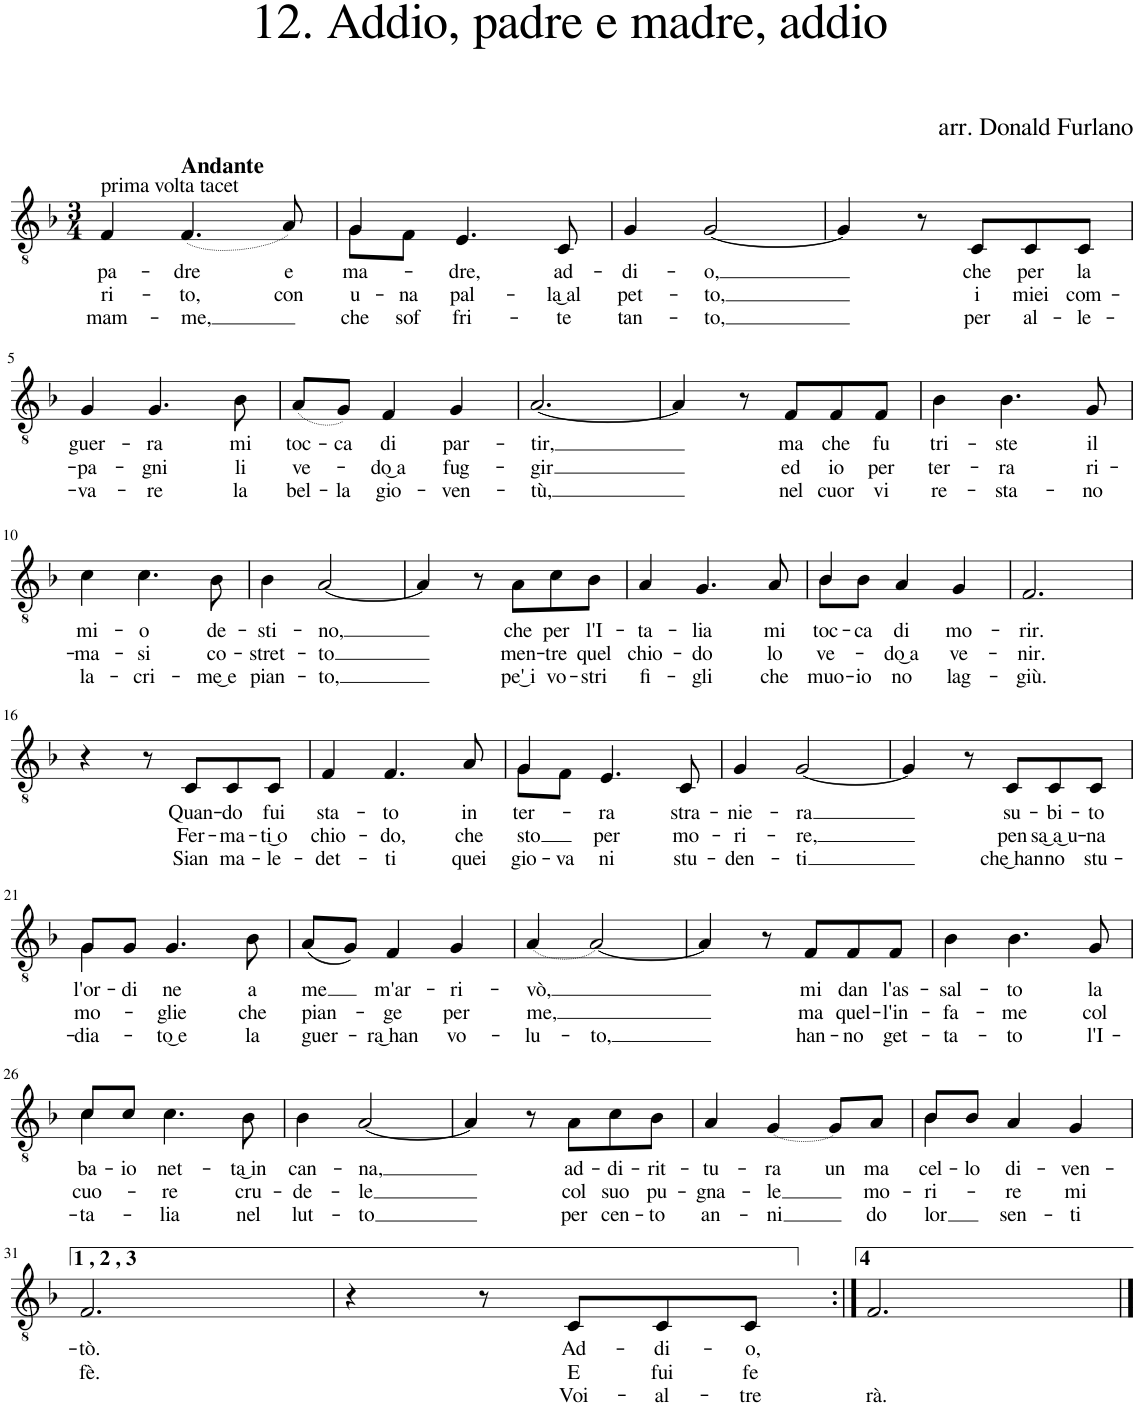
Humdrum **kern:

**kern	**text	**text	**text
*part1	*part1	*part1	*part1
*staff1	*staff1	*staff1	*staff1
*I"Tenor	*	*	*
*clefGv2	*	*	*
*k[b-]	*	*	*
*M3/4	*	*	*
=1	=1	=1	=1
!LO:TX:a:t=prima volta tacet	!	!	!
!	!LO:LY:b	!LO:LY:b	!LO:LY:b
4F/	pa-	ri-	mam-
!LO:TX:a:B:t=Andante	!	!	!
!	!LO:LY:b	!LO:LY:b	!LO:LY:b
(4.F/	-dre	-to,	-me,
!	!LO:LY:b	!LO:LY:b	!
8A/)	e	con	.
=2	=2	=2	=2
!	!LO:LY:b	!	!
*^	*	*	*
!	!	!	!LO:LY:b	!LO:LY:b
4G/	8G\L	.	u-	che
!	!	!	!LO:LY:b	!LO:LY:b
.	8F\J	.	-na	sof-
!	!	!LO:LY:b	!LO:LY:b	!LO:LY:b
4.E/	2ryy	-dre,	pal-	fri-
!	!	!LO:LY:b	!LO:LY:b	!LO:LY:b
8C/	.	ad-	-la͜ al	-te
*v	*v	*	*	*
=3	=3	=3	=3
!	!LO:LY:b	!LO:LY:b	!LO:LY:b
4G/	-di-	pet-	tan-
!	!LO:LY:b	!LO:LY:b	!LO:LY:b
[2G/	-o,	-to,	-to,
=4	=4	=4	=4
4G/]	.	.	.
8r	.	.	.
!	!LO:LY:b	!LO:LY:b	!LO:LY:b
8C/L	che	i	per
!	!LO:LY:b	!LO:LY:b	!LO:LY:b
8C/	per	miei	al-
!	!LO:LY:b	!LO:LY:b	!LO:LY:b
8C/J	la	com-	-le-
!!LO:LB:g=z
=5	=5	=5	=5
!	!LO:LY:b	!LO:LY:b	!LO:LY:b
4G/	guer-	-pa-	-va-
!	!LO:LY:b	!LO:LY:b	!LO:LY:b
4.G/	-ra	-gni	-re
!	!LO:LY:b	!LO:LY:b	!LO:LY:b
8B-\	mi	li	la
=6	=6	=6	=6
!	!LO:LY:b	!LO:LY:b	!LO:LY:b
(8A/L	toc-	ve-	bel-
!	!LO:LY:b	!	!LO:LY:b
8G/J)	-ca	.	-la
!	!LO:LY:b	!LO:LY:b	!LO:LY:b
4F/	di	-do͜ a	gio-
!	!LO:LY:b	!LO:LY:b	!LO:LY:b
4G/	par-	fug-	-ven-
=7	=7	=7	=7
!	!LO:LY:b	!LO:LY:b	!LO:LY:b
[2.A/	-tir,	-gir	-tù,
=8	=8	=8	=8
4A/]	.	.	.
8r	.	.	.
!	!LO:LY:b	!LO:LY:b	!LO:LY:b
8F/L	ma	ed	nel
!	!LO:LY:b	!LO:LY:b	!LO:LY:b
8F/	che	io	cuor
!	!LO:LY:b	!LO:LY:b	!LO:LY:b
8F/J	fu	per	vi
=9	=9	=9	=9
!	!LO:LY:b	!LO:LY:b	!LO:LY:b
4B-\	tri-	ter-	re-
!	!LO:LY:b	!LO:LY:b	!LO:LY:b
4.B-\	-ste	-ra	-sta-
!	!LO:LY:b	!LO:LY:b	!LO:LY:b
8G/	il	ri-	-no
!!LO:LB:g=z
=10	=10	=10	=10
!	!LO:LY:b	!LO:LY:b	!LO:LY:b
4c\	mi-	-ma-	la-
!	!LO:LY:b	!LO:LY:b	!LO:LY:b
4.c\	-o	-si	-cri-
!	!LO:LY:b	!LO:LY:b	!LO:LY:b
8B-\	de-	co-	-me͜ e
=11	=11	=11	=11
!	!LO:LY:b	!LO:LY:b	!LO:LY:b
4B-\	-sti-	-stret-	pian-
!	!LO:LY:b	!LO:LY:b	!LO:LY:b
[2A/	-no,	-to	-to,
=12	=12	=12	=12
4A/]	.	.	.
8r	.	.	.
!	!LO:LY:b	!LO:LY:b	!LO:LY:b
8A\L	che	men-	pe'͜ i
!	!LO:LY:b	!LO:LY:b	!LO:LY:b
8c\	per	-tre	vo-
!	!LO:LY:b	!LO:LY:b	!LO:LY:b
8B-\J	l'I-	quel	-stri
=13	=13	=13	=13
!	!LO:LY:b	!LO:LY:b	!LO:LY:b
4A/	-ta-	chio-	fi-
!	!LO:LY:b	!LO:LY:b	!LO:LY:b
4.G/	-lia	-do	-gli
!	!LO:LY:b	!LO:LY:b	!LO:LY:b
8A/	mi	lo	che
=14	=14	=14	=14
!	!	!LO:LY:b	!
*^	*	*	*
!	!	!LO:LY:b	!	!LO:LY:b
4B-/	8B-\L	toc-	.	muo-
!	!	!LO:LY:b	!	!LO:LY:b
.	8B-\J	-ca	.	-io-
!	!	!LO:LY:b	!LO:LY:b	!LO:LY:b
4A/	2ryy	di	-do͜ a	no
!	!	!LO:LY:b	!LO:LY:b	!LO:LY:b
4G/	.	mo-	ve-	lag-
*v	*v	*	*	*
=15	=15	=15	=15
!	!LO:LY:b	!LO:LY:b	!LO:LY:b
2.F/	-rir.	-nir.	-giù.
!!LO:LB:g=z
=16	=16	=16	=16
4r	.	.	.
8r	.	.	.
!	!LO:LY:b	!LO:LY:b	!LO:LY:b
8C/L	Quan-	Fer-	Sian
!	!LO:LY:b	!LO:LY:b	!LO:LY:b
8C/	-do	-ma-	ma-
!	!LO:LY:b	!LO:LY:b	!LO:LY:b
8C/J	fui	-ti͜ o	-le-
=17	=17	=17	=17
!	!LO:LY:b	!LO:LY:b	!LO:LY:b
4F/	sta-	chio-	-det-
!	!LO:LY:b	!LO:LY:b	!LO:LY:b
4.F/	-to	-do,	-ti
!	!LO:LY:b	!LO:LY:b	!LO:LY:b
8A/	in	che	quei
=18	=18	=18	=18
!	!LO:LY:b	!	!
*^	*	*	*
!	!	!	!LO:LY:b	!LO:LY:b
4G/	8G\L	.	sto	gio-
!	!	!	!	!LO:LY:b
.	8F\J	.	.	-va-
!	!	!LO:LY:b	!LO:LY:b	!LO:LY:b
4.E/	2ryy	-ra	per	ni
!	!	!LO:LY:b	!LO:LY:b	!LO:LY:b
8C/	.	stra-	mo-	stu-
*v	*v	*	*	*
=19	=19	=19	=19
!	!LO:LY:b	!LO:LY:b	!LO:LY:b
4G/	-nie-	-ri-	-den-
!	!LO:LY:b	!LO:LY:b	!LO:LY:b
[2G/	-ra	-re,	-ti
=20	=20	=20	=20
4G/]	.	.	.
8r	.	.	.
!	!LO:LY:b	!LO:LY:b	!LO:LY:b
8C/L	su-	pen-	che͜ han-
!	!LO:LY:b	!LO:LY:b	!LO:LY:b
8C/	-bi-	-sa͜ a͜ u-	-no
!	!LO:LY:b	!LO:LY:b	!LO:LY:b
8C/J	-to	-na	stu-
!!LO:LB:g=z
=21	=21	=21	=21
!	!	!LO:LY:b	!LO:LY:b
*^	*	*	*
!	!	!LO:LY:b	!	!
4G\	8G/L	l'or-	mo-	-dia-
!	!	!LO:LY:b	!	!
.	8G/J	-di-	.	.
!	!	!LO:LY:b	!LO:LY:b	!LO:LY:b
4.G/	2ryy	ne	-glie	-to͜ e
!	!	!LO:LY:b	!LO:LY:b	!LO:LY:b
8B-\	.	a	che	la
*v	*v	*	*	*
=22	=22	=22	=22
!	!LO:LY:b	!LO:LY:b	!LO:LY:b
(8A/L	me	pian-	guer-
8G/J)	.	.	.
!	!LO:LY:b	!LO:LY:b	!LO:LY:b
4F/	m'ar-	-ge	-ra͜ han
!	!LO:LY:b	!LO:LY:b	!LO:LY:b
4G/	-ri-	per	vo-
=23	=23	=23	=23
!LO:T:dot	!LO:LY:b	!LO:LY:b	!LO:LY:b
[4A/	-vò,	me,	-lu-
!	!	!	!LO:LY:b
2A/_	.	.	-to,
=24	=24	=24	=24
4A/]	.	.	.
8r	.	.	.
!	!LO:LY:b	!LO:LY:b	!LO:LY:b
8F/L	mi	ma	han-
!	!LO:LY:b	!LO:LY:b	!LO:LY:b
8F/	dan	quel-	-no
!	!LO:LY:b	!LO:LY:b	!LO:LY:b
8F/J	l'as-	-l'in-	get-
=25	=25	=25	=25
!	!LO:LY:b	!LO:LY:b	!LO:LY:b
4B-\	-sal-	-fa-	-ta-
!	!LO:LY:b	!LO:LY:b	!LO:LY:b
4.B-\	-to	-me	-to
!	!LO:LY:b	!LO:LY:b	!LO:LY:b
8G/	la	col	l'I-
!!LO:LB:g=z
=26	=26	=26	=26
!	!	!LO:LY:b	!LO:LY:b
*^	*	*	*
!	!	!LO:LY:b	!	!
4c\	8c/L	ba-	cuo-	-ta-
!	!	!LO:LY:b	!	!
.	8c/J	-io-	.	.
!	!	!LO:LY:b	!LO:LY:b	!LO:LY:b
4.c\	2ryy	net-	-re	-lia
!	!	!LO:LY:b	!LO:LY:b	!LO:LY:b
8B-\	.	-ta͜ in	cru-	nel
*v	*v	*	*	*
=27	=27	=27	=27
!	!LO:LY:b	!LO:LY:b	!LO:LY:b
4B-\	can-	-de-	lut-
!	!LO:LY:b	!LO:LY:b	!LO:LY:b
[2A/	-na,	-le	-to
=28	=28	=28	=28
4A/]	.	.	.
8r	.	.	.
!	!LO:LY:b	!LO:LY:b	!LO:LY:b
8A\L	ad-	col	per
!	!LO:LY:b	!LO:LY:b	!LO:LY:b
8c\	-di-	suo	cen-
!	!LO:LY:b	!LO:LY:b	!LO:LY:b
8B-\J	-rit-	pu-	-to
=29	=29	=29	=29
!	!LO:LY:b	!LO:LY:b	!LO:LY:b
4A/	-tu-	-gna-	an-
!LO:T:dot	!LO:LY:b	!LO:LY:b	!LO:LY:b
[4G/	-ra	-le	-ni
!	!LO:LY:b	!	!
8G/L]	un	.	.
!	!LO:LY:b	!LO:LY:b	!LO:LY:b
8A/J	ma-	mo-	do-
=30	=30	=30	=30
!	!	!LO:LY:b	!
*^	*	*	*
!	!	!LO:LY:b	!	!LO:LY:b
4B-\	8B-/L	cel-	.	-lor
!	!	!LO:LY:b	!	!
.	8B-/J	-lo	.	.
!	!	!LO:LY:b	!LO:LY:b	!LO:LY:b
4A/	2ryy	di-	-re	sen-
!	!	!LO:LY:b	!LO:LY:b	!LO:LY:b
4G/	.	-ven-	mi	-ti
*v	*v	*	*	*
!!LO:LB:g=z
=31	=31	=31	=31
!	!LO:LY:b	!LO:LY:b	!
2.F/	-tò.	fè.	.
=32	=32	=32	=32
4r	.	.	.
8r	.	.	.
!	!LO:LY:b	!LO:LY:b	!LO:LY:b
8C/L	Ad-	E	Voi-
!	!LO:LY:b	!LO:LY:b	!LO:LY:b
8C/	-di-	fui	-al-
!	!LO:LY:b	!LO:LY:b	!LO:LY:b
8C/J	-o,	fe	-tre
=33:|!	=33:|!	=33:|!	=33:|!
!	!	!	!LO:LY:b
2.F/	.	.	rà.
==	==	==	==
*-	*-	*-	*-
